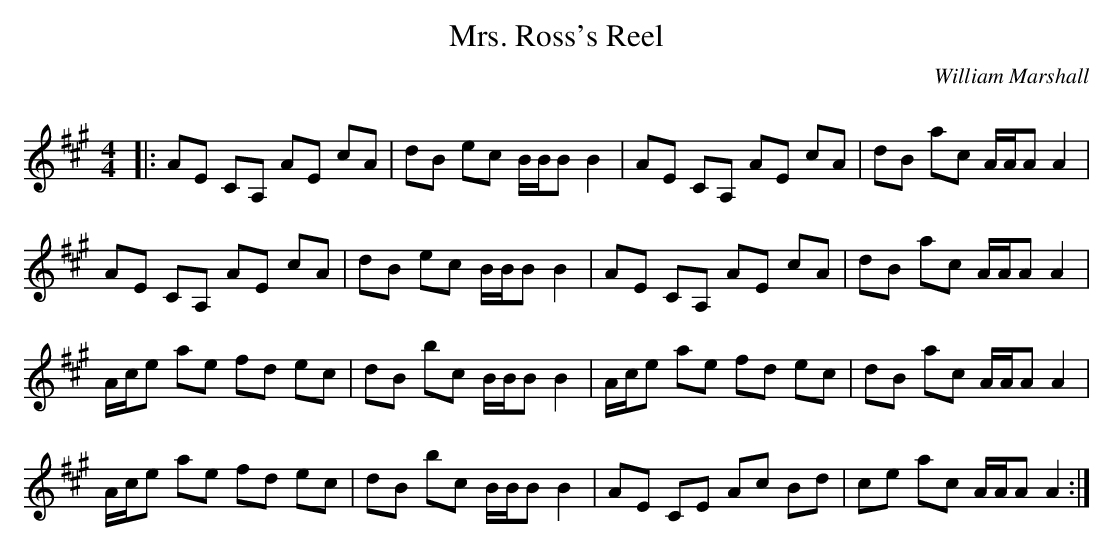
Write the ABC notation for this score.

X:1
T: Mrs. Ross's Reel
C:William Marshall
Q: 232
K:A
M:4/4
L:1/8
|:AE CA, AE cA|dB ec B1/2B1/2B B2|AE CA, AE cA|dB ac A1/2A1/2A A2|
AE CA, AE cA|dB ec B1/2B1/2B B2|AE CA, AE cA|dB ac A1/2A1/2A A2|
A1/2c1/2e ae fd ec|dB bc B1/2B1/2B B2|A1/2c1/2e ae fd ec|dB ac A1/2A1/2A A2|
A1/2c1/2e ae fd ec|dB bc B1/2B1/2B B2|AE CE Ac Bd|ce ac A1/2A1/2A A2:|
